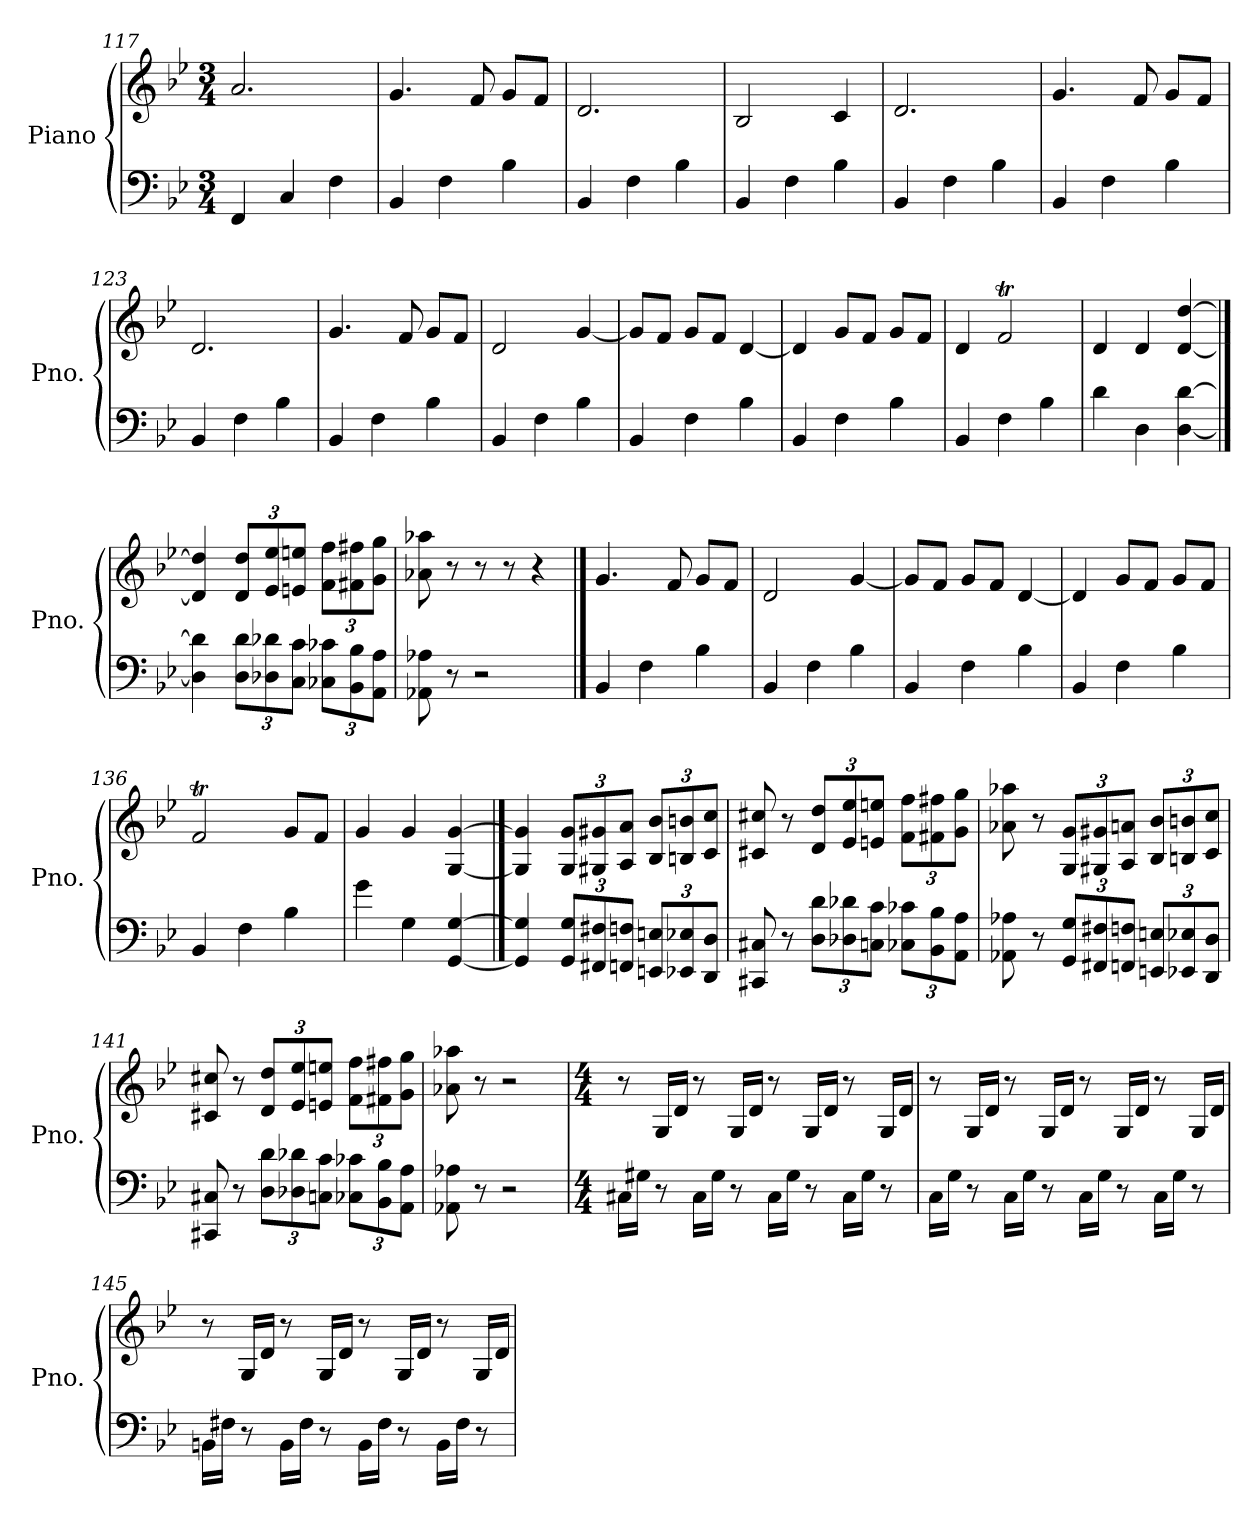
**kern	**kern
*part1	*part1
*staff2	*staff1
*I"Piano	*
*I'Pno.	*
*clefF4	*clefG2
*k[b-e-]	*k[b-e-]
*M3/4	*M3/4
=117	=117
4FF/	2.a/
4C/	.
4F\	.
=118	=118
4BB-/	4.g/
4F\	.
.	8f/
4B-\	8g/L
.	8f/J
=119	=119
4BB-/	2.d/
4F\	.
4B-\	.
=120	=120
4BB-/	2B-/
4F\	.
4B-\	4c/
=121	=121
4BB-/	2.d/
4F\	.
4B-\	.
!!LO:LB:g=z
=122	=122
4BB-/	4.g/
4F\	.
.	8f/
4B-\	8g/L
.	8f/J
=123	=123
4BB-/	2.d/
4F\	.
4B-\	.
=124	=124
4BB-/	4.g/
4F\	.
.	8f/
4B-\	8g/L
.	8f/J
=125	=125
4BB-/	2d/
4F\	.
4B-\	[4g/
=126	=126
4BB-/	8g/L]
.	8f/J
4F\	8g/L
.	8f/J
4B-\	[4d/
=127	=127
4BB-/	4d/]
4F\	8g/L
.	8f/J
4B-\	8g/L
.	8f/J
=128	=128
4BB-/	4d/
4F\	2fT/
4B-\	.
=129	=129
4d\	4d/
4D\	4d/
[4D\ [4d\	[4d/ [4dd/
==130	==130
4D\] 4d\]	4d/] 4dd/]
*Xbrackettup	*Xbrackettup
12D\ 12d\L	12d/ 12dd/L
12D-X\ 12d-X\	12e-/ 12ee-/
12C\ 12c\J	12en/ 12een/J
12C-X\ 12c-X\L	12f\ 12ff\L
12BB-\ 12B-\	12f#X\ 12ff#X\
12AA\ 12A\J	12g\ 12gg\J
!!LO:PB:g=z
=131	=131
8AA-X\ 8A-X\	8a-X\ 8aa-X\
8r	8r
2r	8r
.	8r
.	4r
==132	==132
4BB-/	4.g/
4F\	.
.	8f/
4B-\	8g/L
.	8f/J
=133	=133
4BB-/	2d/
4F\	.
4B-\	[4g/
=134	=134
4BB-/	8g/L]
.	8f/J
4F\	8g/L
.	8f/J
4B-\	[4d/
=135	=135
4BB-/	4d/]
4F\	8g/L
.	8f/J
4B-\	8g/L
.	8f/J
=136	=136
4BB-/	2fT/
4F\	.
4B-\	8g/L
.	8f/J
=137	=137
4g\	4g/
4G\	4g/
[4GG/ [4G/	[4G/ [4g/
==138	==138
4GG/] 4G/]	4G/] 4g/]
12GG/ 12G/L	12G/ 12g/L
12FF#X/ 12F#X/	12G#X/ 12g#X/
12FFn/ 12Fn/J	12A/ 12a/J
12EEn/ 12En/L	12B-/ 12b-/L
12EE-X/ 12E-X/	12Bn/ 12bn/
12DD/ 12D/J	12c/ 12cc/J
!!LO:LB:g=z
=139	=139
8CC#X/ 8C#X/	8c#X/ 8cc#X/
8r	8r
12D\ 12d\L	12d/ 12dd/L
12D-X\ 12d-X\	12e-/ 12ee-/
12Cn\ 12c\J	12en/ 12een/J
12C-X\ 12c-X\L	12f\ 12ff\L
12BB-\ 12B-\	12f#X\ 12ff#X\
12AA\ 12A\J	12g\ 12gg\J
=140	=140
8AA-X\ 8A-X\	8a-X\ 8aa-X\
8r	8r
12GG/ 12G/L	12G/ 12g/L
12FF#X/ 12F#X/	12G#X/ 12g#X/
12FFn/ 12Fn/J	12A/ 12an/J
12EEn/ 12En/L	12B-/ 12b-/L
12EE-X/ 12E-X/	12Bn/ 12bn/
12DD/ 12D/J	12c/ 12cc/J
=141	=141
8CC#X/ 8C#X/	8c#X/ 8cc#X/
8r	8r
12D\ 12d\L	12d/ 12dd/L
12D-X\ 12d-X\	12e-/ 12ee-/
12Cn\ 12c\J	12en/ 12een/J
12C-X\ 12c-X\L	12f\ 12ff\L
12BB-\ 12B-\	12f#X\ 12ff#X\
12AA\ 12A\J	12g\ 12gg\J
=142	=142
8AA-X\ 8A-X\	8a-X\ 8aa-X\
8r	8r
2r	2r
!!LO:LB:g=z
=143	=143
*M4/4	*M4/4
16C#X\LL	8r
16G#X\JJ	.
8r	16G/LL
.	16d/JJ
16C#\LL	8r
16G#\JJ	.
8r	16G/LL
.	16d/JJ
16C#\LL	8r
16G#\JJ	.
8r	16G/LL
.	16d/JJ
16C#\LL	8r
16G#\JJ	.
8r	16G/LL
.	16d/JJ
=144	=144
16C\LL	8r
16G\JJ	.
8r	16G/LL
.	16d/JJ
16C\LL	8r
16G\JJ	.
8r	16G/LL
.	16d/JJ
16C\LL	8r
16G\JJ	.
8r	16G/LL
.	16d/JJ
16C\LL	8r
16G\JJ	.
8r	16G/LL
.	16d/JJ
=145	=145
16BBn\LL	8r
16F#X\JJ	.
8r	16G/LL
.	16d/JJ
16BB\LL	8r
16F#\JJ	.
8r	16G/LL
.	16d/JJ
16BB\LL	8r
16F#\JJ	.
8r	16G/LL
.	16d/JJ
16BB\LL	8r
16F#\JJ	.
8r	16G/LL
.	16d/JJ
=	=
*-	*-
